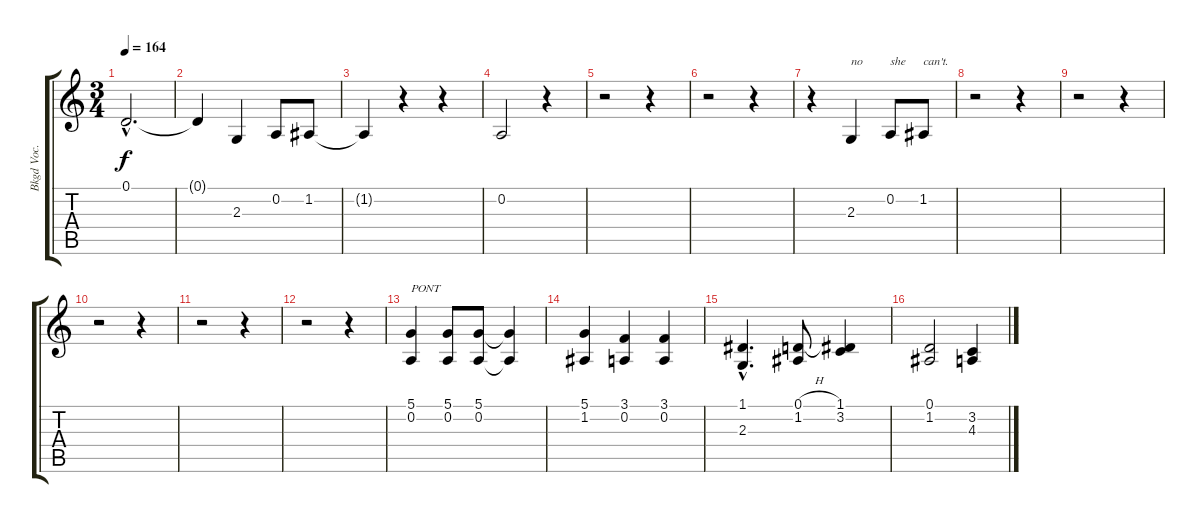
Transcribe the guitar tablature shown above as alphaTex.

\track ("Bkgd Voc." "Bkgd Voc.") {instrument drawbarorgan}
\staff {score tabs}
\tuning (D4 A3 F3 C3 G2 D2) {hide}
\ts (3 4)
\tempo 164
\clef g2
\ks c
0.1{hac t}.2{d dy f} |
0.1{t}.4 2.3.4 0.2.8 1.2.8 |
1.2{t}.4 r.4 r.4 |
0.2.2 r.4 |
r.2 r.4 |
r.2 r.4 |
r.4 2.3.4{txt "no"} 0.2.8{txt "she"} 1.2.8{txt "can't."} |
r.2 r.4 |
r.2 r.4 |
r.2 r.4 |
r.2 r.4 |
r.2 r.4 |
(5.1 0.2).4{txt "PONT"} (5.1 0.2).8 (5.1 0.2).8 (5.1{t} 0.2{t}).4 |
(5.1 1.2).4 (3.1 0.2).4 (3.1 0.2).4 |
(1.1{hac} 2.3{hac}).4{d} (0.1{h} 1.2).8 (1.1 3.2).4 |
(0.1 1.2).2 (3.2 4.3).4
